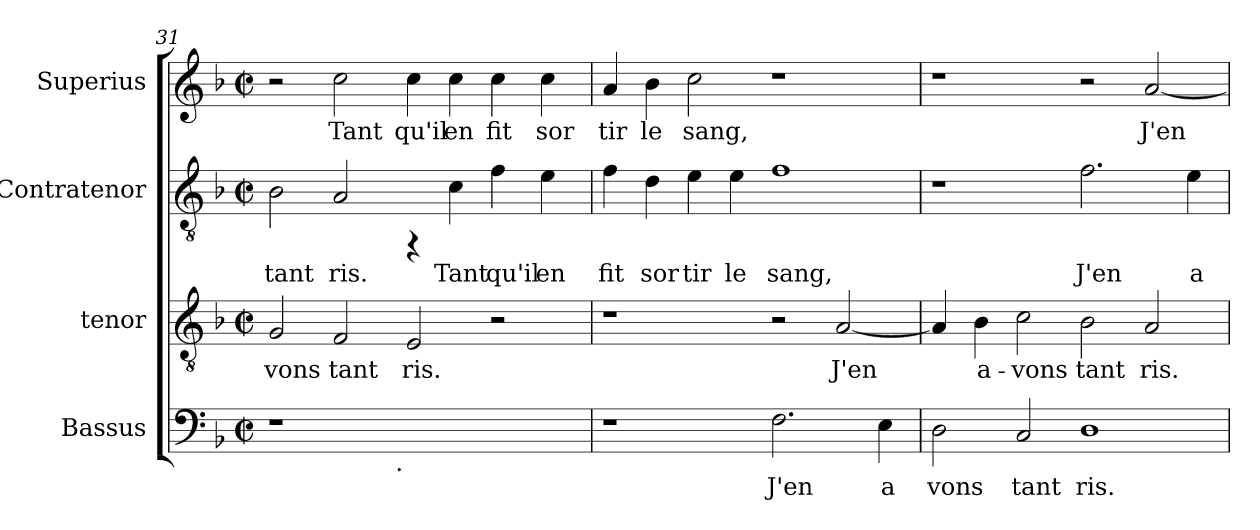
**kern	**text	**kern	**text	**kern	**text	**kern	**text
*part4	*part4	*part3	*part3	*part2	*part2	*part1	*part1
*staff4	*staff4	*staff3	*staff3	*staff2	*staff2	*staff1	*staff1
*I"Bassus	*	*I"tenor	*	*I"Contratenor	*	*I"Superius	*
*clefF4	*	*clefGv2	*	*clefGv2	*	*clefG2	*
*k[b-]	*	*k[b-]	*	*k[b-]	*	*k[b-]	*
*F:	*	*F:	*	*F:	*	*F:	*
*M2/2	*	*M2/2	*	*M2/2	*	*M2/2	*
*met(c|)	*	*met(c|)	*	*met(c|)	*	*met(c|)	*
=31	=31	=31	=31	=31	=31	=31	=31
!	!	!	!LO:LY:b:cj	!	!LO:LY:b:cj	!	!
*^	*	*	*	*	*	*	*
1r	2ryy	.	2G/	vons	2B-\	tant	2r	.
!	!	!	!	!LO:LY:b:cj	!	!LO:LY:b:cj	!	!LO:LY:b:cj
.	4...ryy	.	2F/	tant	2A/	ris.	2cc\	Tant
!	!LO:TX:b:t=.	!	!	!	!	!	!	!
.	1ryy	.	.	.	.	.	.	.
!	!	!	!	!LO:LY:b:cj	!	!	!	!LO:LY:b:cj
1ryy	.	.	2E/	ris.	4rFF	.	4cc\	qu'il
!	!	!	!	!	!	!LO:LY:b:cj	!	!LO:LY:b:cj
.	.	.	.	.	4c\	Tant	4cc\	en
!	!	!	!	!	!	!LO:LY:b:cj	!	!LO:LY:b:cj
.	.	.	2r	.	4f\	qu'il	4cc\	fit
!	!	!	!	!	!	!LO:LY:b:cj	!	!LO:LY:b:cj
.	.	.	.	.	4e\	en	4cc\	sor
.	32ryy	.	.	.	.	.	.	.
!!LO:LB:g=z
=32	=32	=32	=32	=32	=32	=32	=32	=32
!	!	!	!	!	!	!LO:LY:b:cj	!	!LO:LY:b:cj
*v	*v	*	*	*	*	*	*	*
1r	.	1r	.	4f\	fit	4a/	tir
!	!	!	!	!	!LO:LY:b:cj	!	!LO:LY:b:cj
.	.	.	.	4d\	sor	4b-\	le
!	!	!	!	!	!LO:LY:b:cj	!	!LO:LY:b:cj
.	.	.	.	4e\	tir	2cc\	sang,
!	!	!	!	!	!LO:LY:b:cj	!	!
.	.	.	.	4e\	le	.	.
!	!LO:LY:b:cj	!	!	!	!LO:LY:b:cj	!	!
2.F\	J'en	2r	.	1f	sang,	1r	.
!	!	!	!LO:LY:b:cj	!	!	!	!
.	.	[<2A/	J'en	.	.	.	.
!	!LO:LY:b:cj	!	!	!	!	!	!
4E\	a	.	.	.	.	.	.
=33	=33	=33	=33	=33	=33	=33	=33
!	!LO:LY:b:cj	!	!LO:LY:b:cj	!	!	!	!
2D\	vons	4A/]	.	1r	.	1r	.
!	!	!	!LO:LY:b:cj	!	!	!	!
.	.	4B-\	a-	.	.	.	.
!	!LO:LY:b:cj	!	!LO:LY:b:cj	!	!	!	!
2C/	tant	2c\	-vons	.	.	.	.
!	!LO:LY:b:cj	!	!LO:LY:b:cj	!	!LO:LY:b:cj	!	!
1D	ris.	2B-\	tant	2.f\	J'en	2r	.
!	!	!	!LO:LY:b:cj	!	!	!	!LO:LY:b:cj
.	.	2A/	ris.	.	.	[<2a/	J'en
!	!	!	!	!	!LO:LY:b:cj	!	!
.	.	.	.	4e\	a	.	.
=	=	=	=	=	=	=	=
*-	*-	*-	*-	*-	*-	*-	*-
